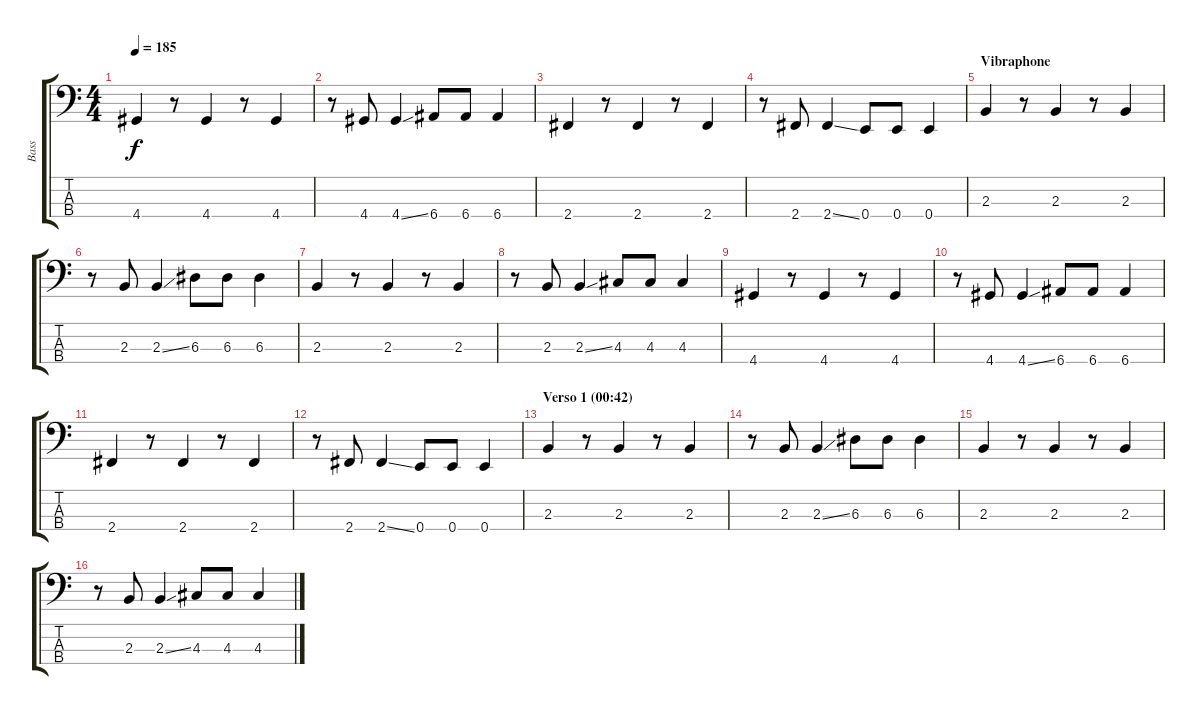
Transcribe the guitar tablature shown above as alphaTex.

\track ("Bass" "Bass") {instrument electricbasspick}
\staff {score tabs}
\tuning (G2 D2 A1 E1) {hide}
\ts (4 4)
\tempo 185
\clef f4
\ks c
4.4.4{dy f} r.8 4.4.4 r.8 4.4.4 |
r.8 4.4.8 4.4{ss}.4 6.4.8 6.4.8 6.4.4 |
2.4.4 r.8 2.4.4 r.8 2.4.4 |
r.8 2.4.8 2.4{ss}.4 0.4.8 0.4.8 0.4.4 |
\section ("" "Vibraphone")
2.3.4 r.8 2.3.4 r.8 2.3.4 |
r.8 2.3.8 2.3{ss}.4 6.3.8 6.3.8 6.3.4 |
2.3.4 r.8 2.3.4 r.8 2.3.4 |
r.8 2.3.8 2.3{ss}.4 4.3.8 4.3.8 4.3.4 |
4.4.4 r.8 4.4.4 r.8 4.4.4 |
r.8 4.4.8 4.4{ss}.4 6.4.8 6.4.8 6.4.4 |
2.4.4 r.8 2.4.4 r.8 2.4.4 |
r.8 2.4.8 2.4{ss}.4 0.4.8 0.4.8 0.4.4 |
\section ("" "Verso 1 (00:42)")
2.3.4 r.8 2.3.4 r.8 2.3.4 |
r.8 2.3.8 2.3{ss}.4 6.3.8 6.3.8 6.3.4 |
2.3.4 r.8 2.3.4 r.8 2.3.4 |
r.8 2.3.8 2.3{ss}.4 4.3.8 4.3.8 4.3.4
